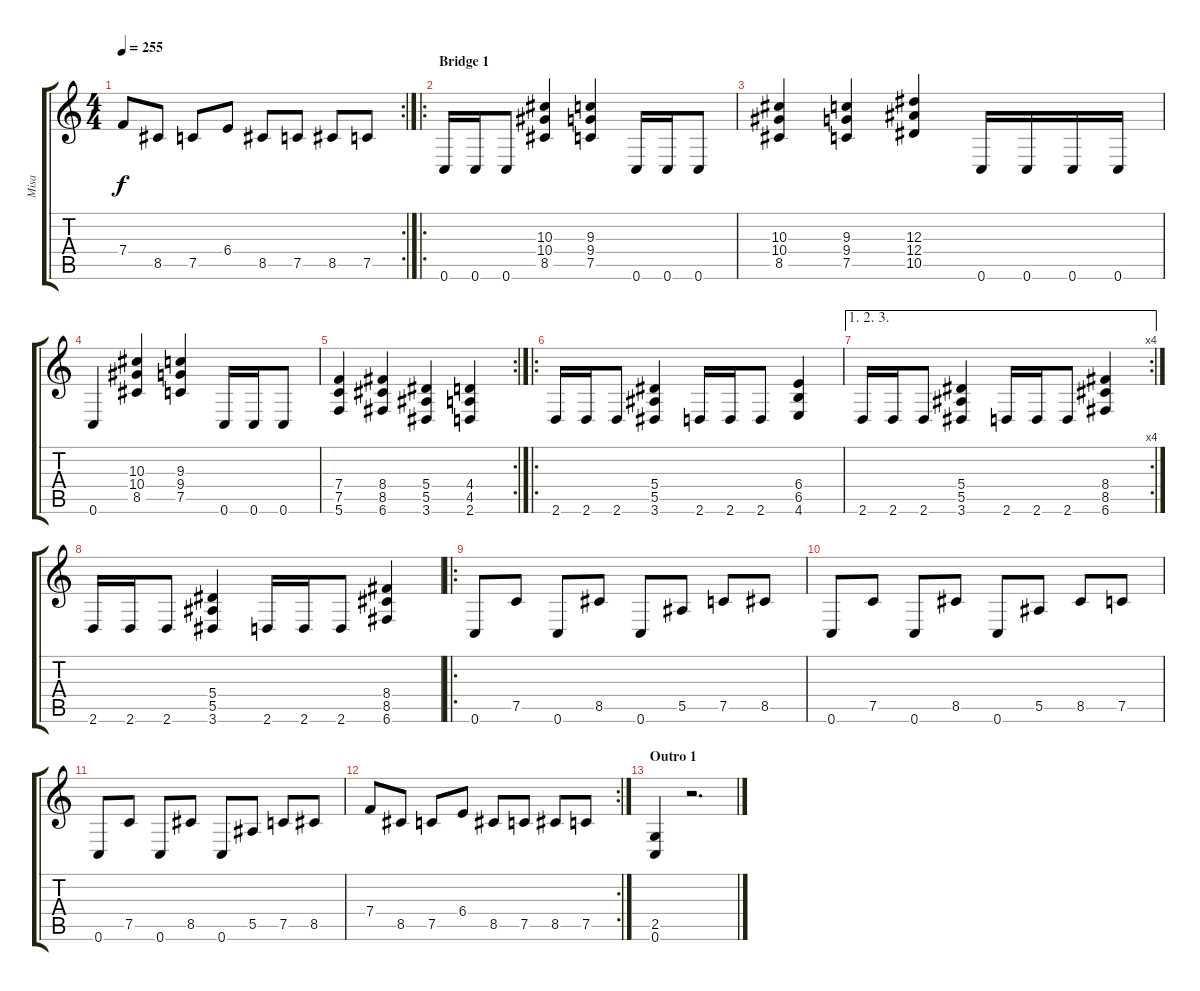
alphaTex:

\track ("Misa" "Misa") {instrument overdrivenguitar}
\staff {score tabs}
\tuning (C4 G3 Eb3 Bb2 F2 C2) {hide}
\rc 2
\ts (4 4)
\tempo 255
\clef g2
\ks c
7.4.8{dy f} 8.5.8 7.5.8 6.4.8 8.5.8 7.5.8 8.5.8 7.5.8 |
\ro
\section ("" "Bridge 1")
0.6.16 0.6.16 0.6.8 (10.3 10.4 8.5).4 (9.3 9.4 7.5).4 0.6.16 0.6.16 0.6.8 |
(10.3 10.4 8.5).4 (9.3 9.4 7.5).4 (12.3 12.4 10.5).4 0.6.16 0.6.16 0.6.16 0.6.16 |
0.6.4 (10.3 10.4 8.5).4 (9.3 9.4 7.5).4 0.6.16 0.6.16 0.6.8 |
\rc 2
(7.4 7.5 5.6).4 (8.4 8.5 6.6).4 (5.4 5.5 3.6).4 (4.4 4.5 2.6).4 |
\ro
2.6.16 2.6.16 2.6.8 (5.4 5.5 3.6).4 2.6.16 2.6.16 2.6.8 (6.4 6.5 4.6).4 |
\ae (1 2 3)
\rc 4
2.6.16 2.6.16 2.6.8 (5.4 5.5 3.6).4 2.6.16 2.6.16 2.6.8 (8.4 8.5 6.6).4 |
2.6.16 2.6.16 2.6.8 (5.4 5.5 3.6).4 2.6.16 2.6.16 2.6.8 (8.4 8.5 6.6).4 |
\ro
0.6.8 7.5.8 0.6.8 8.5.8 0.6.8 5.5.8 7.5.8 8.5.8 |
0.6.8 7.5.8 0.6.8 8.5.8 0.6.8 5.5.8 8.5.8 7.5.8 |
0.6.8 7.5.8 0.6.8 8.5.8 0.6.8 5.5.8 7.5.8 8.5.8 |
\rc 2
7.4.8 8.5.8 7.5.8 6.4.8 8.5.8 7.5.8 8.5.8 7.5.8 |
\section ("" "Outro 1")
(2.5 0.6).4 r.2{d}
